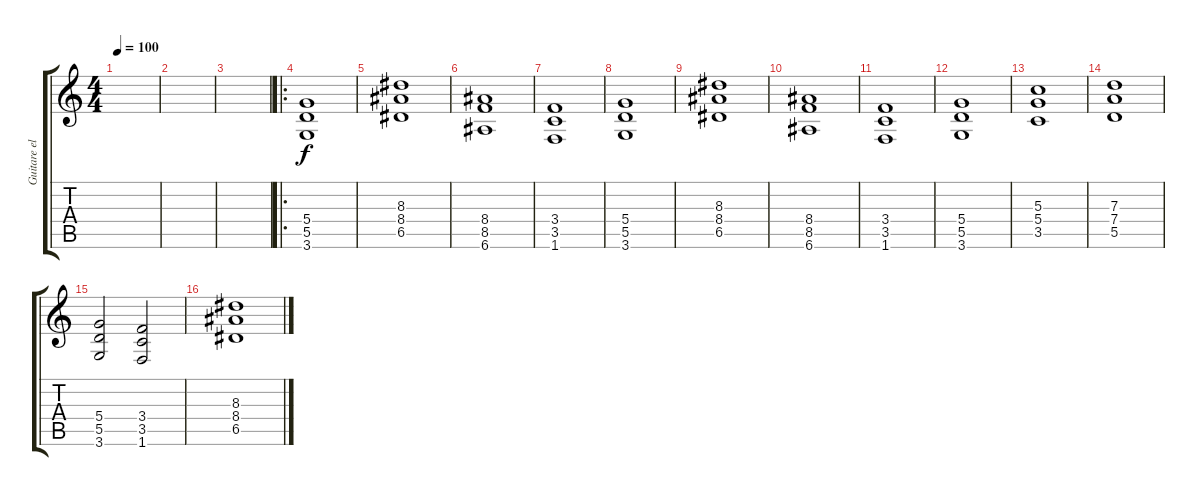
\track ("Guitare electrique 1" "Guitare el") {instrument overdrivenguitar}
\staff {score tabs}
\tuning (E4 B3 G3 D3 A2 E2) {hide}
\ts (4 4)
\tempo 100
\clef g2
\ks c
|
|
|
\ro
(5.4 5.5 3.6).1 |
(8.3 8.4 6.5).1 |
(8.4 8.5 6.6).1 |
(3.4 3.5 1.6).1 |
(5.4 5.5 3.6).1 |
(8.3 8.4 6.5).1 |
(8.4 8.5 6.6).1 |
(3.4 3.5 1.6).1 |
(5.4 5.5 3.6).1 |
(5.3 5.4 3.5).1 |
(7.3 7.4 5.5).1 |
(5.4 5.5 3.6).2 (3.4 3.5 1.6).2 |
(8.3 8.4 6.5).1
